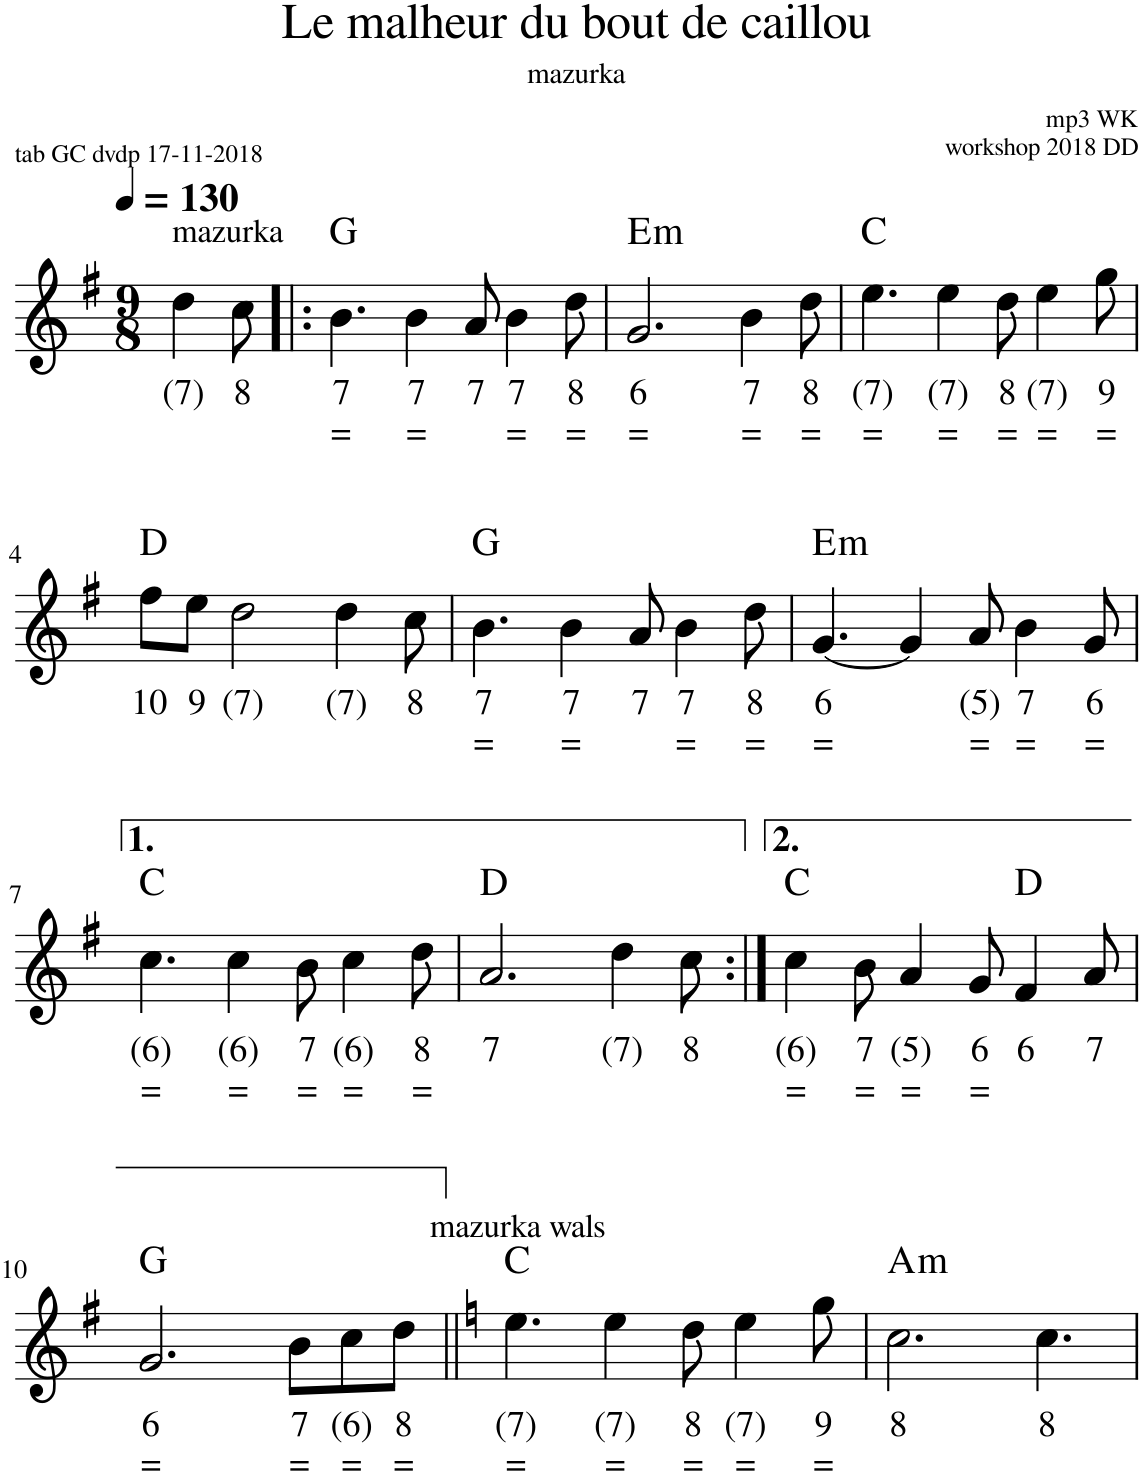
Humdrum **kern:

**kern	**text	**text	**harte
*part1	*part1	*part1	*part1
*staff1	*staff1	*staff1	*
*I"Stem	*	*	*
*I'Stm.	*	*	*
*clefG2	*	*	*
*k[f#]	*	*	*
*M9/8	*	*	*
*MM130	*	*	*
=	=	=	=
!LO:TX:a:t=mazurka	!	!	!
!	!LO:LY:b	!	!
4dd\	(7)	.	.
!	!LO:LY:b	!	!
8cc\	8	.	.
=1!|:	=1!|:	=1!|:	=1!|:
!	!LO:LY:b	!LO:LY:b	!
4.b\	7	=	G:maj
!	!LO:LY:b	!LO:LY:b	!
4b\	7	=	.
!	!LO:LY:b	!	!
8a/	7	.	.
!	!LO:LY:b	!LO:LY:b	!
4b\	7	=	.
!	!LO:LY:b	!LO:LY:b	!
8dd\	8	=	.
=2	=2	=2	=2
!	!LO:LY:b	!LO:LY:b	!LO:H:kt=m
2.g/	6	=	E:min
!	!LO:LY:b	!LO:LY:b	!
4b\	7	=	.
!	!LO:LY:b	!LO:LY:b	!
8dd\	8	=	.
=3	=3	=3	=3
!	!LO:LY:b	!LO:LY:b	!
4.ee\	(7)	=	C:maj
!	!LO:LY:b	!LO:LY:b	!
4ee\	(7)	=	.
!	!LO:LY:b	!LO:LY:b	!
8dd\	8	=	.
!	!LO:LY:b	!LO:LY:b	!
4ee\	(7)	=	.
!	!LO:LY:b	!LO:LY:b	!
8gg\	9	=	.
!!LO:LB:g=z
=4	=4	=4	=4
!	!LO:LY:b	!	!
8ff#\L	10	.	D:maj
!	!LO:LY:b	!	!
8ee\J	9	.	.
!	!LO:LY:b	!	!
2dd\	(7)	.	.
!	!LO:LY:b	!	!
4dd\	(7)	.	.
!	!LO:LY:b	!	!
8cc\	8	.	.
=5	=5	=5	=5
!	!LO:LY:b	!LO:LY:b	!
4.b\	7	=	G:maj
!	!LO:LY:b	!LO:LY:b	!
4b\	7	=	.
!	!LO:LY:b	!	!
8a/	7	.	.
!	!LO:LY:b	!LO:LY:b	!
4b\	7	=	.
!	!LO:LY:b	!LO:LY:b	!
8dd\	8	=	.
=6	=6	=6	=6
!	!LO:LY:b	!LO:LY:b	!LO:H:kt=m
[4.g/	6	=	E:min
4g/]	.	.	.
!	!LO:LY:b	!LO:LY:b	!
8a/	(5)	=	.
!	!LO:LY:b	!LO:LY:b	!
4b\	7	=	.
!	!LO:LY:b	!LO:LY:b	!
8g/	6	=	.
!!LO:LB:g=z
=7	=7	=7	=7
!	!LO:LY:b	!LO:LY:b	!
4.cc\	(6)	=	C:maj
!	!LO:LY:b	!LO:LY:b	!
4cc\	(6)	=	.
!	!LO:LY:b	!LO:LY:b	!
8b\	7	=	.
!	!LO:LY:b	!LO:LY:b	!
4cc\	(6)	=	.
!	!LO:LY:b	!LO:LY:b	!
8dd\	8	=	.
=8	=8	=8	=8
!	!LO:LY:b	!	!
2.a/	7	.	D:maj
!	!LO:LY:b	!	!
4dd\	(7)	.	.
!	!LO:LY:b	!	!
8cc\	8	.	.
=9:|!	=9:|!	=9:|!	=9:|!
!	!LO:LY:b	!LO:LY:b	!
4cc\	(6)	=	C:maj
!	!LO:LY:b	!LO:LY:b	!
8b\	7	=	.
!	!LO:LY:b	!LO:LY:b	!
4a/	(5)	=	.
!	!LO:LY:b	!LO:LY:b	!
8g/	6	=	.
!	!LO:LY:b	!	!
4f#/	6	.	D:maj
!	!LO:LY:b	!	!
8a/	7	.	.
!!LO:LB:g=z
=10	=10	=10	=10
!	!LO:LY:b	!LO:LY:b	!
2.g/	6	=	G:maj
!	!LO:LY:b	!LO:LY:b	!
8b\L	7	=	.
!	!LO:LY:b	!LO:LY:b	!
8cc\	(6)	=	.
!	!LO:LY:b	!LO:LY:b	!
8dd\J	8	=	.
=11||	=11||	=11||	=11||
*k[]	*	*	*
!LO:TX:a:t=mazurka wals	!	!	!
!	!LO:LY:b	!LO:LY:b	!
4.ee\	(7)	=	C:maj
!	!LO:LY:b	!LO:LY:b	!
4ee\	(7)	=	.
!	!LO:LY:b	!LO:LY:b	!
8dd\	8	=	.
!	!LO:LY:b	!LO:LY:b	!
4ee\	(7)	=	.
!	!LO:LY:b	!LO:LY:b	!
8gg\	9	=	.
=12	=12	=12	=12
!	!LO:LY:b	!	!LO:H:kt=m
2.cc\	8	.	A:min
!	!LO:LY:b	!	!
4.cc\	8	.	.
=	=	=	=
*-	*-	*-	*-
